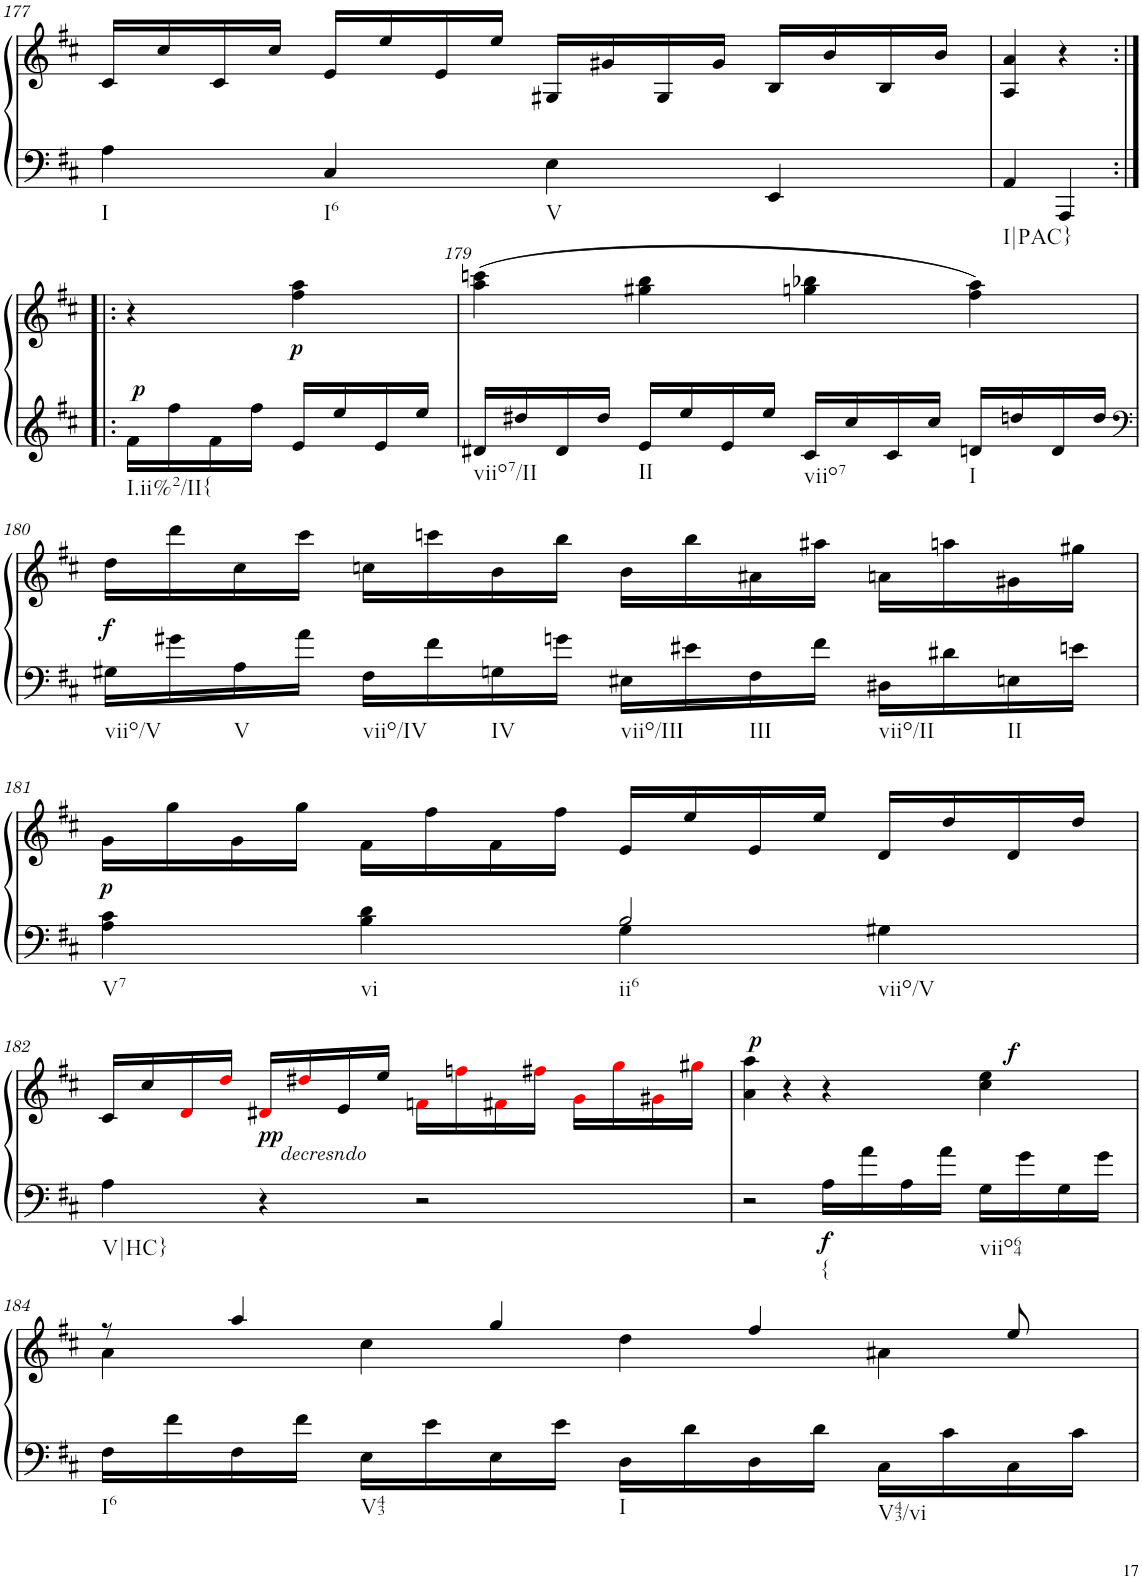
**kern	**kern	**dynam
*part1	*part1	*part1
*staff2	*staff1	*staff1/2
*I"unbenannt2	*	*
!!LO:PB:g=z
*clefF4	*clefG2	*
*k[f#c#]	*k[f#c#]	*
*M2/2	*M2/2	*
*met(c|)	*met(c|)	*
=177	=177	=177
!LO:TX:b:t=I	!	!
4A\	16c#/LL	.
.	16cc#/	.
.	16c#/	.
.	16cc#/JJ	.
!LO:TX:b:t=I6	!	!
4C#/	16e/LL	.
.	16ee/	.
.	16e/	.
.	16ee/JJ	.
!LO:TX:b:t=V	!	!
4E\	16G#X/LL	.
.	16g#X/	.
.	16G#/	.
.	16g#/JJ	.
4EE/	16B/LL	.
.	16b/	.
.	16B/	.
.	16b/JJ	.
=178	=178	=178
!LO:TX:b:t=I|PAC}	!	!
4AA/	4A/ 4a/	.
4AAA/	4r	.
!!LO:LB:g=z
=178X21:|!|:	=178X21:|!|:	=178X21:|!|:
!LO:TX:b:t=I.ii%2/II{	!	!
!	!	!LO:DY:a=2
16f#\LL	4r	p
16ff#\	.	.
16f#\	.	.
16ff#\JJ	.	.
!	!	!LO:DY:b
16e/LL	4ff#\ 4aa\	p
16ee/	.	.
16e/	.	.
16ee/JJ	.	.
=179	=179	=179
!LO:TX:b:t=viio7/II	!	!
16d#X/LL	(4aa\ 4cccn\	.
16dd#X/	.	.
16d#/	.	.
16dd#/JJ	.	.
!LO:TX:b:t=II	!	!
16e/LL	4gg#X\ 4bb\	.
16ee/	.	.
16e/	.	.
16ee/JJ	.	.
!LO:TX:b:t=viio7	!	!
16c#/LL	4ggn\ 4bb-X\	.
16cc#/	.	.
16c#/	.	.
16cc#/JJ	.	.
!LO:TX:b:t=I	!	!
16dn/LL	4ff#\ 4aa\)	.
16ddn/	.	.
16d/	.	.
16dd/JJ	.	.
!!LO:LB:g=z
=180	=180	=180
*clefF4	*	*
!LO:TX:b:t=viio/V	!	!
!	!	!LO:DY:b
16G#X\LL	16dd\LL	f
16g#X\	16ddd\	.
!LO:TX:b:t=V	!	!
16A\	16cc#\	.
16a\JJ	16ccc#\JJ	.
!LO:TX:b:t=viio/IV	!	!
16F#\LL	16ccn\LL	.
16f#\	16cccn\	.
!LO:TX:b:t=IV	!	!
16Gn\	16b\	.
16gn\JJ	16bb\JJ	.
!LO:TX:b:t=viio/III	!	!
16E#X\LL	16b\LL	.
16e#X\	16bb\	.
!LO:TX:b:t=III	!	!
16F#\	16a#X\	.
16f#\JJ	16aa#X\JJ	.
!LO:TX:b:t=viio/II	!	!
16D#X\LL	16an\LL	.
16d#X\	16aan\	.
!LO:TX:b:t=II	!	!
16En\	16g#X\	.
16en\JJ	16gg#X\JJ	.
!!LO:LB:g=z
=181	=181	=181
*^	*	*
!LO:TX:b:t=V7	!	!	!
!	!	!	!LO:DY:b
4A\ 4c#\	2ryy	16g\LL	p
.	.	16gg\	.
.	.	16g\	.
.	.	16gg\JJ	.
!LO:TX:b:t=vi	!	!	!
4B\ 4d\	.	16f#\LL	.
.	.	16ff#\	.
.	.	16f#\	.
.	.	16ff#\JJ	.
!LO:TX:b:t=ii6	!	!	!
!LO:TX:b:t=viio/V	!	!	!
2B/	4G\	16e/LL	.
.	.	16ee/	.
.	.	16e/	.
.	.	16ee/JJ	.
.	4G#X\	16d/LL	.
.	.	16dd/	.
.	.	16d/	.
.	.	16dd/JJ	.
*v	*v	*	*
!!LO:LB:g=z
=182	=182	=182
!LO:TX:b:t=V|HC}	!	!
4A\	16c#/LL	.
.	16cc#/	.
.	16di/	.
.	16ddi/JJ	.
!	!LO:TX:b:i:t=decresndo	!
!	!	!LO:DY:b
4r	16d#Xi/LL	pp
.	16dd#Xi/	.
.	16e/	.
.	16ee/JJ	.
2r	16fni\LL	.
.	16ffni\	.
.	16f#Xi\	.
.	16ff#Xi\JJ	.
.	16gi\LL	.
.	16ggi\	.
.	16g#Xi\	.
.	16gg#Xi\JJ	.
=183	=183	=183
!	!	!LO:DY:a
*	*^	*
2r	4a\ 4aa\	2ryy	p
.	4r	.	.
!LO:TX:b:t={	!	!	!
!	!	!	!LO:DY:b=2
16A\LL	4r	4ryy	f
16a\	.	.	.
16A\	.	.	.
16a\JJ	.	.	.
!LO:TX:b:t=viio64	!	!	!
16G\LL	4cc#\ 4ee\	16ryy	.
!	!	!	!LO:DY:a
16g\	.	8.ryy	f
16G\	.	.	.
16g\JJ	.	.	.
!!LO:LB:g=z	!!
=184	=184	=184	=184
!LO:TX:b:t=I6	!	!	!
16F#\LL	8r	4a\	.
16f#\	.	.	.
16F#\	4aa/	.	.
16f#\JJ	.	.	.
!LO:TX:b:t=V43	!	!	!
16E\LL	.	4cc#\	.
16e\	.	.	.
16E\	4gg/	.	.
16e\JJ	.	.	.
!LO:TX:b:t=I	!	!	!
16D\LL	.	4dd\	.
16d\	.	.	.
16D\	4ff#/	.	.
16d\JJ	.	.	.
!LO:TX:b:t=V43/vi	!	!	!
16C#\LL	.	4a#X\	.
16c#\	.	.	.
16C#\	8ee/	.	.
16c#\JJ	.	.	.
*	*v	*v	*
=	=	=
*-	*-	*-
